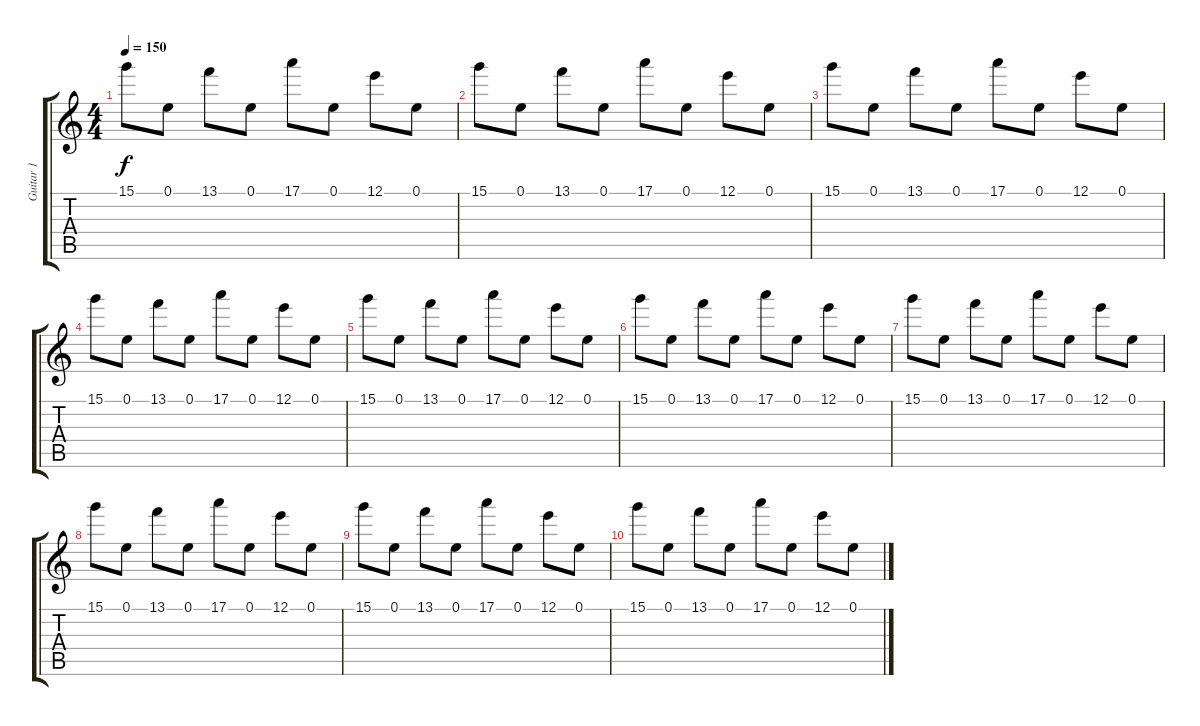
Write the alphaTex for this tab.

\track ("Guitar 1" "Guitar 1") {instrument overdrivenguitar}
\staff {score tabs}
\tuning (E4 B3 G3 D3 A2 E2) {hide}
\ts (4 4)
\tempo 150
\clef g2
\ks c
15.1.8{dy f} 0.1.8 13.1.8 0.1.8 17.1.8 0.1.8 12.1.8 0.1.8 |
15.1.8 0.1.8 13.1.8 0.1.8 17.1.8 0.1.8 12.1.8 0.1.8 |
15.1.8 0.1.8 13.1.8 0.1.8 17.1.8 0.1.8 12.1.8 0.1.8 |
15.1.8 0.1.8 13.1.8 0.1.8 17.1.8 0.1.8 12.1.8 0.1.8 |
15.1.8 0.1.8 13.1.8 0.1.8 17.1.8 0.1.8 12.1.8 0.1.8 |
15.1.8 0.1.8 13.1.8 0.1.8 17.1.8 0.1.8 12.1.8 0.1.8 |
15.1.8 0.1.8 13.1.8 0.1.8 17.1.8 0.1.8 12.1.8 0.1.8 |
15.1.8 0.1.8 13.1.8 0.1.8 17.1.8 0.1.8 12.1.8 0.1.8 |
15.1.8 0.1.8 13.1.8 0.1.8 17.1.8 0.1.8 12.1.8 0.1.8 |
15.1.8 0.1.8 13.1.8 0.1.8 17.1.8 0.1.8 12.1.8 0.1.8
